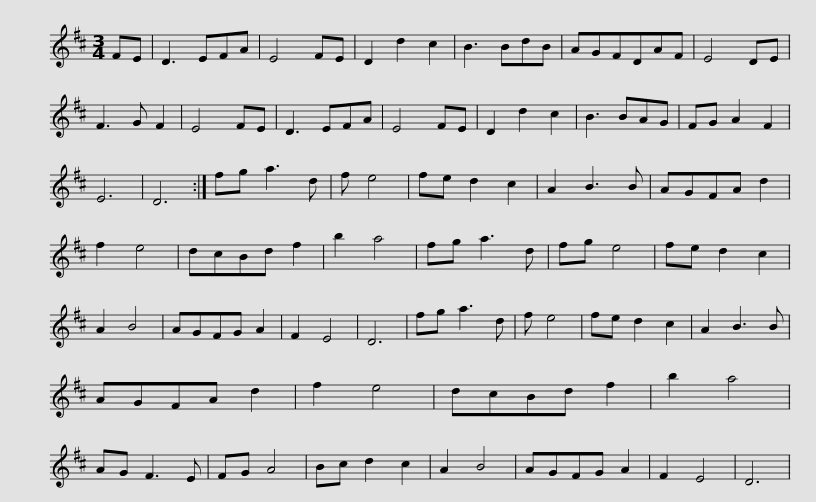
X:1
L:1/8
M:3/4
I:linebreak $
K:D
V:1 treble
V:1
 FE | D3 EFA | E4 FE | D2 d2 c2 | B3 BdB | %5
 AGFDAF | E4 DE | F3 G F2 | E4 FE | D3 EFA | %10
 E4 FE |$ D2 d2 c2 | B3 BAG | FG A2 F2 | E6 | %15
 D6 :| fg a3 d | f e4 | fe d2 c2 | A2 B3 B | %20
 AGFA d2 | f2 e4 |$ dcBd f2 | b2 a4 | fg a3 d | %25
 fg e4 | fe d2 c2 | A2 B4 | AGFG A2 | F2 E4 | %30
 D6 | fg a3 d | f e4 | fe d2 c2 |$ A2 B3 B | %35
 AGFA d2 | f2 e4 | dcBd f2 | b2 a4 | AG F3 E | %40
 FG A4 | Bc d2 c2 | A2 B4 | AGFG A2 | F2 E4 | %45
 D6 | %46
